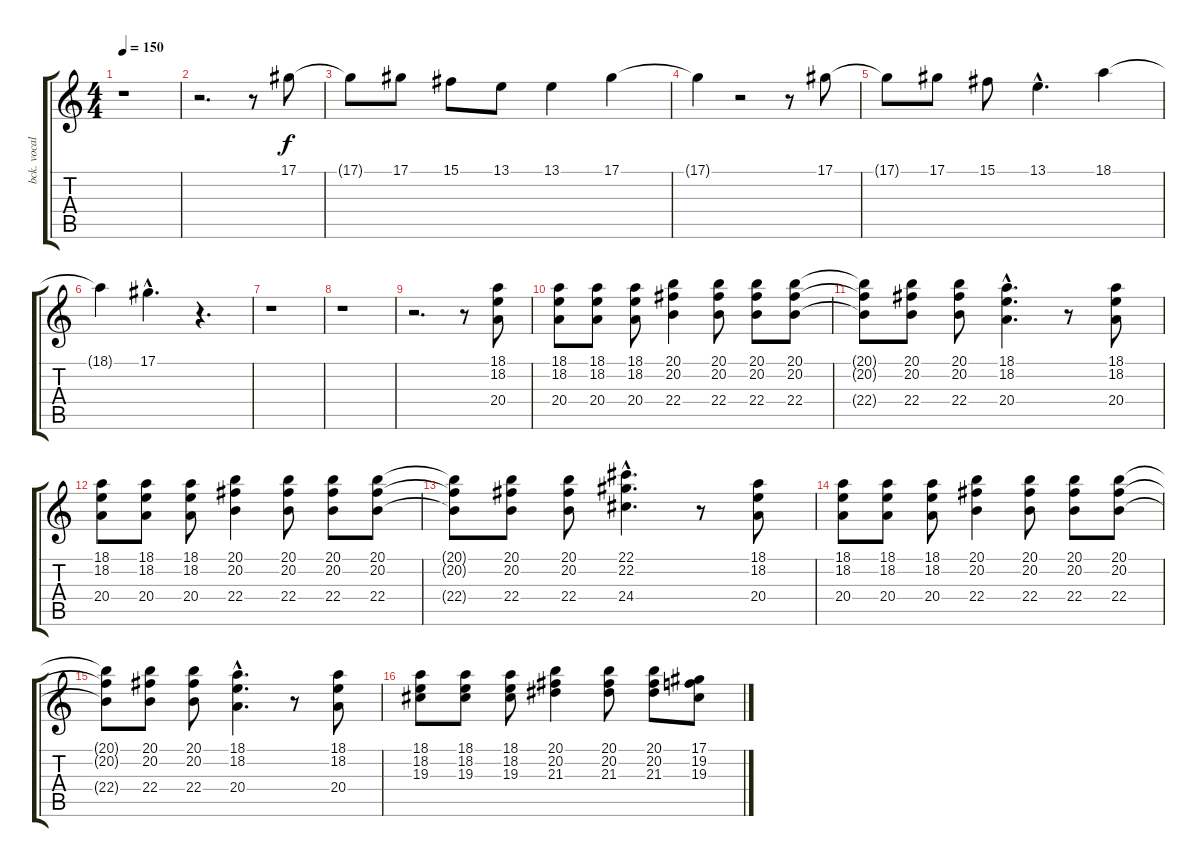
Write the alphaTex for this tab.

\track ("bck. vocal" "bck. vocal") {instrument flute}
\staff {score tabs}
\tuning (Eb4 Bb3 Gb3 Db3 Ab2 Eb2) {hide}
\ts (4 4)
\tempo 150
\clef g2
\ks c
r.1{dy f} |
r.2{d} r.8 17.1.8 |
17.1{t}.8 17.1.8 15.1.8 13.1.8 13.1.4 17.1.4 |
17.1{t}.4 r.2 r.8 17.1.8 |
17.1{t}.8 17.1.8 15.1.8 13.1{hac}.4{d} 18.1.4 |
18.1{t}.4 17.1{hac}.4{d} r.4{d} |
r.1 |
r.1 |
r.2{d} r.8 (18.1 18.2 20.4).8 |
(18.1 18.2 20.4).8 (18.1 18.2 20.4).8 (18.1 18.2 20.4).8 (20.1 20.2 22.4).4 (20.1 20.2 22.4).8 (20.1 20.2 22.4).8 (20.1 20.2 22.4).8 |
(20.1{t} 20.2{t} 22.4{t}).8 (20.1 20.2 22.4).8 (20.1 20.2 22.4).8 (18.1{hac} 18.2{hac} 20.4{hac}).4{d} r.8 (18.1 18.2 20.4).8 |
(18.1 18.2 20.4).8 (18.1 18.2 20.4).8 (18.1 18.2 20.4).8 (20.1 20.2 22.4).4 (20.1 20.2 22.4).8 (20.1 20.2 22.4).8 (20.1 20.2 22.4).8 |
(20.1{t} 20.2{t} 22.4{t}).8 (20.1 20.2 22.4).8 (20.1 20.2 22.4).8 (22.1{hac} 22.2{hac} 24.4{hac}).4{d} r.8 (18.1 18.2 20.4).8 |
(18.1 18.2 20.4).8 (18.1 18.2 20.4).8 (18.1 18.2 20.4).8 (20.1 20.2 22.4).4 (20.1 20.2 22.4).8 (20.1 20.2 22.4).8 (20.1 20.2 22.4).8 |
(20.1{t} 20.2{t} 22.4{t}).8 (20.1 20.2 22.4).8 (20.1 20.2 22.4).8 (18.1{hac} 18.2{hac} 20.4{hac}).4{d} r.8 (18.1 18.2 20.4).8 |
(18.1 18.2 19.3).8 (18.1 18.2 19.3).8 (18.1 18.2 19.3).8 (20.1 20.2 21.3).4 (20.1 20.2 21.3).8 (20.1 20.2 21.3).8 (17.1 19.2 19.3).8
